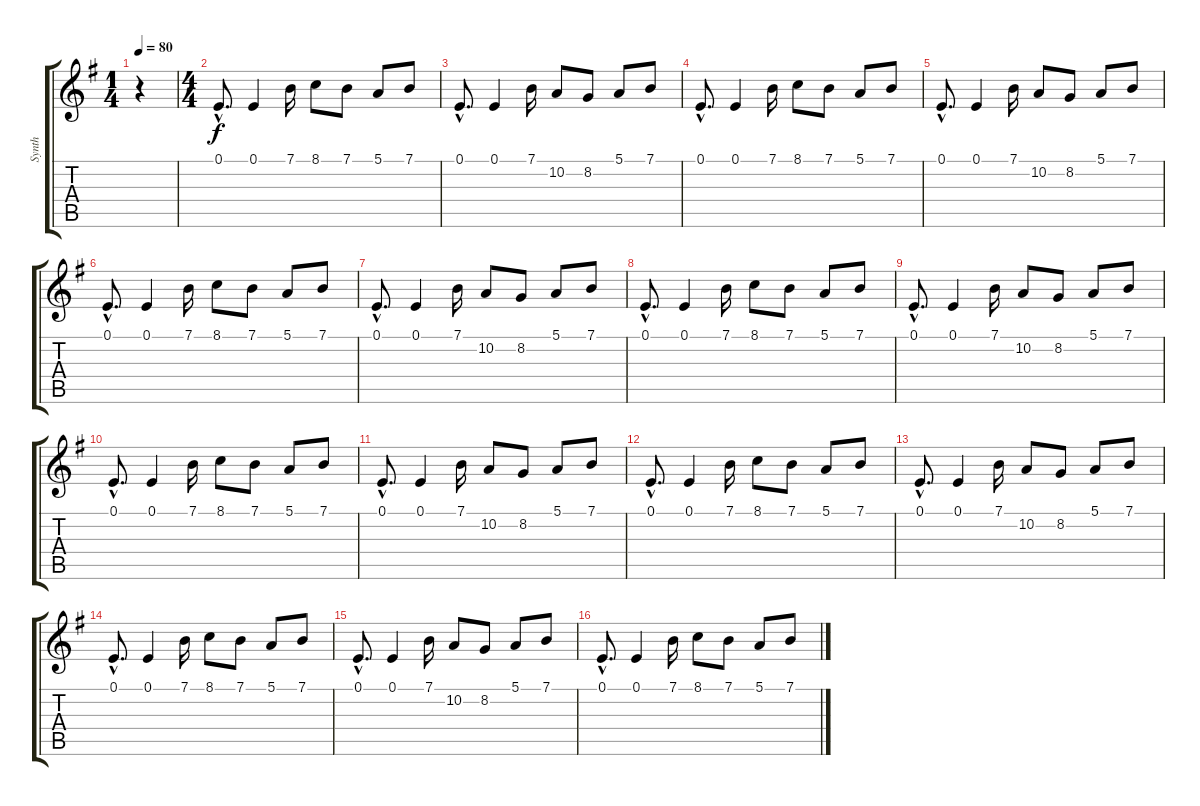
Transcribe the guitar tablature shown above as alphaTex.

\track ("Synth" "Synth") {instrument lead3calliope}
\staff {score tabs}
\tuning (E4 B3 G3 D3 A2 E2) {hide}
\ts (1 4)
\tempo 80
\clef g2
\ks g
r.4{dy f instrument lead3calliope} |
\ts (4 4)
0.1{hac}.8{d} 0.1.4 7.1.16 8.1.8 7.1.8 5.1.8 7.1.8 |
0.1{hac}.8{d} 0.1.4 7.1.16 10.2.8 8.2.8 5.1.8 7.1.8 |
0.1{hac}.8{d} 0.1.4 7.1.16 8.1.8 7.1.8 5.1.8 7.1.8 |
0.1{hac}.8{d} 0.1.4 7.1.16 10.2.8 8.2.8 5.1.8 7.1.8 |
0.1{hac}.8{d} 0.1.4 7.1.16 8.1.8 7.1.8 5.1.8 7.1.8 |
0.1{hac}.8{d} 0.1.4 7.1.16 10.2.8 8.2.8 5.1.8 7.1.8 |
0.1{hac}.8{d} 0.1.4 7.1.16 8.1.8 7.1.8 5.1.8 7.1.8 |
0.1{hac}.8{d} 0.1.4 7.1.16 10.2.8 8.2.8 5.1.8 7.1.8 |
0.1{hac}.8{d} 0.1.4 7.1.16 8.1.8 7.1.8 5.1.8 7.1.8 |
0.1{hac}.8{d} 0.1.4 7.1.16 10.2.8 8.2.8 5.1.8 7.1.8 |
0.1{hac}.8{d} 0.1.4 7.1.16 8.1.8 7.1.8 5.1.8 7.1.8 |
0.1{hac}.8{d} 0.1.4 7.1.16 10.2.8 8.2.8 5.1.8 7.1.8 |
0.1{hac}.8{d} 0.1.4 7.1.16 8.1.8 7.1.8 5.1.8 7.1.8 |
0.1{hac}.8{d} 0.1.4 7.1.16 10.2.8 8.2.8 5.1.8 7.1.8 |
0.1{hac}.8{d} 0.1.4 7.1.16 8.1.8 7.1.8 5.1.8 7.1.8
